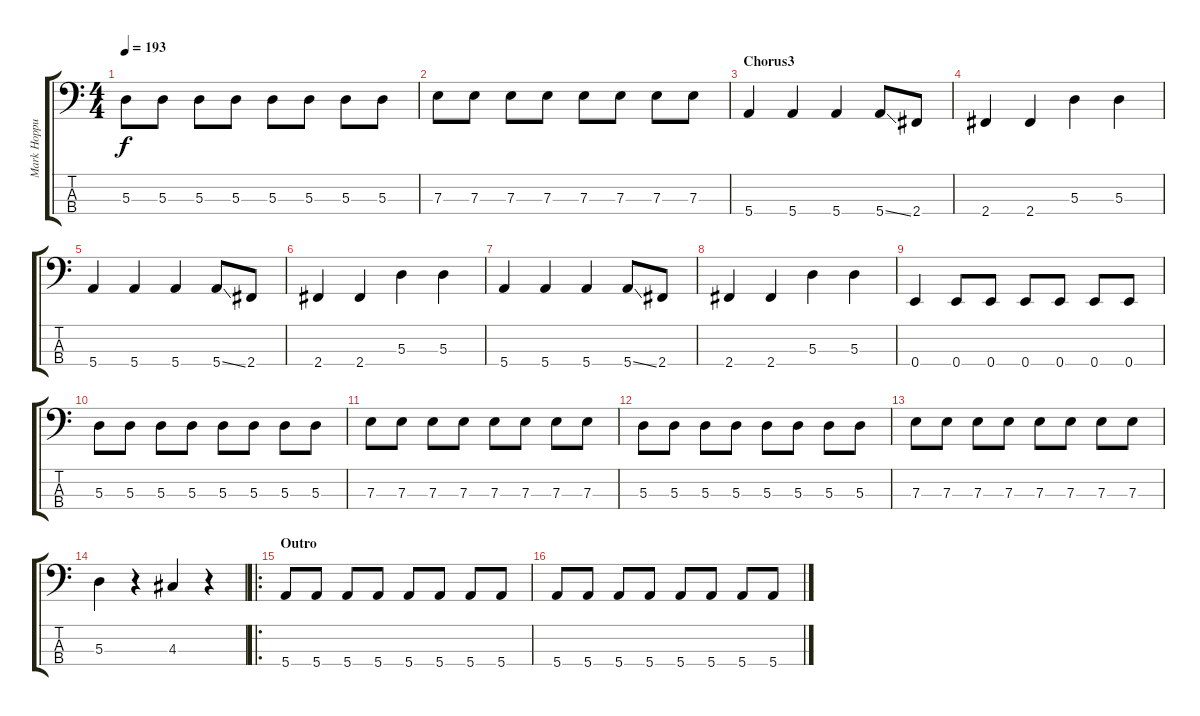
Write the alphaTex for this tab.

\track ("Mark Hoppus" "Mark Hoppu") {instrument electricbasspick}
\staff {score tabs}
\tuning (G2 D2 A1 E1) {hide}
\ts (4 4)
\tempo 193
\clef f4
\ks c
5.3.8{dy f} 5.3.8 5.3.8 5.3.8 5.3.8 5.3.8 5.3.8 5.3.8 |
7.3.8 7.3.8 7.3.8 7.3.8 7.3.8 7.3.8 7.3.8 7.3.8 |
\section ("" "Chorus3")
5.4.4 5.4.4 5.4.4 5.4{ss}.8 2.4.8 |
2.4.4 2.4.4 5.3.4 5.3.4 |
5.4.4 5.4.4 5.4.4 5.4{ss}.8 2.4.8 |
2.4.4 2.4.4 5.3.4 5.3.4 |
5.4.4 5.4.4 5.4.4 5.4{ss}.8 2.4.8 |
2.4.4 2.4.4 5.3.4 5.3.4 |
0.4.4 0.4.8 0.4.8 0.4.8 0.4.8 0.4.8 0.4.8 |
5.3.8 5.3.8 5.3.8 5.3.8 5.3.8 5.3.8 5.3.8 5.3.8 |
7.3.8 7.3.8 7.3.8 7.3.8 7.3.8 7.3.8 7.3.8 7.3.8 |
5.3.8 5.3.8 5.3.8 5.3.8 5.3.8 5.3.8 5.3.8 5.3.8 |
7.3.8 7.3.8 7.3.8 7.3.8 7.3.8 7.3.8 7.3.8 7.3.8 |
5.3.4 r.4 4.3.4 r.4 |
\ro
\section ("" "Outro")
5.4.8 5.4.8 5.4.8 5.4.8 5.4.8 5.4.8 5.4.8 5.4.8 |
5.4.8 5.4.8 5.4.8 5.4.8 5.4.8 5.4.8 5.4.8 5.4.8
